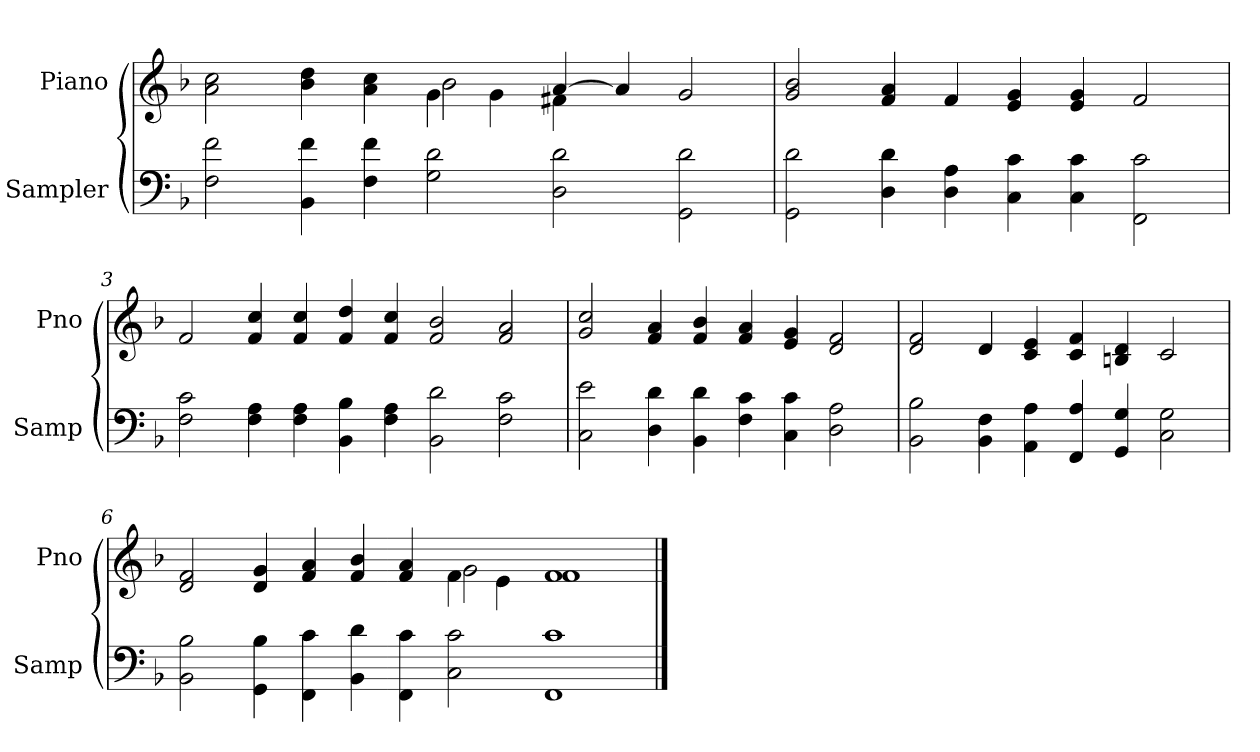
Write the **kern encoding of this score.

**kern	**kern
*part2	*part1
*staff2	*staff1
*I"Sampler	*I"Piano
*I'Samp	*I'Pno
*clefF4	*clefG2
*k[b-]	*k[b-]
*F:	*F:
=1	=1
*	*^
2F 2f	2a 2cc	1ryy
4BB- 4f	4b- 4dd	.
4F 4f	4a 4cc	.
2G\ 2d\	4g\	2b-
.	4g\	.
2D\ 2d\	[4a/	4f#X
.	4a/]	2.ryy
2GG\ 2d\	2g/	.
*	*v	*v
=2	=2
2GG\ 2d\	2g/ 2b-/
4D\ 4d\	4f/ 4a/
4D\ 4A\	4f/
4C\ 4c\	4e/ 4g/
4C\ 4c\	4e/ 4g/
2FF\ 2c\	2f/
=3	=3
2F\ 2c\	2f/
4F\ 4A\	4f/ 4cc/
4F\ 4A\	4f/ 4cc/
4BB-\ 4B-\	4f/ 4dd/
4F\ 4A\	4f/ 4cc/
2BB-\ 2d\	2f/ 2b-/
2F\ 2c\	2f/ 2a/
=4	=4
2C\ 2e\	2g/ 2cc/
4D\ 4d\	4f/ 4a/
4BB-\ 4d\	4f/ 4b-/
4F\ 4c\	4f/ 4a/
4C\ 4c\	4e/ 4g/
2D\ 2A\	2d/ 2f/
=5	=5
2BB-\ 2B-\	2d/ 2f/
4BB-\ 4F\	4d/
4AA\ 4A\	4c/ 4e/
4FF/ 4A/	4c/ 4f/
4GG/ 4G/	4Bn/ 4d/
2C\ 2G\	2c/
=6	=6
*	*^
2BB-\ 2B-\	2d/ 2f/	1.ryy
4GG\ 4B-\	4d/ 4g/	.
4FF\ 4c\	4f/ 4a/	.
4BB-\ 4d\	4f/ 4b-/	.
4FF\ 4c\	4f/ 4a/	.
2C\ 2c\	4f\	2g
.	4e\	.
1FF\ 1c\	1f\	1f
*	*v	*v
==	==
*-	*-
